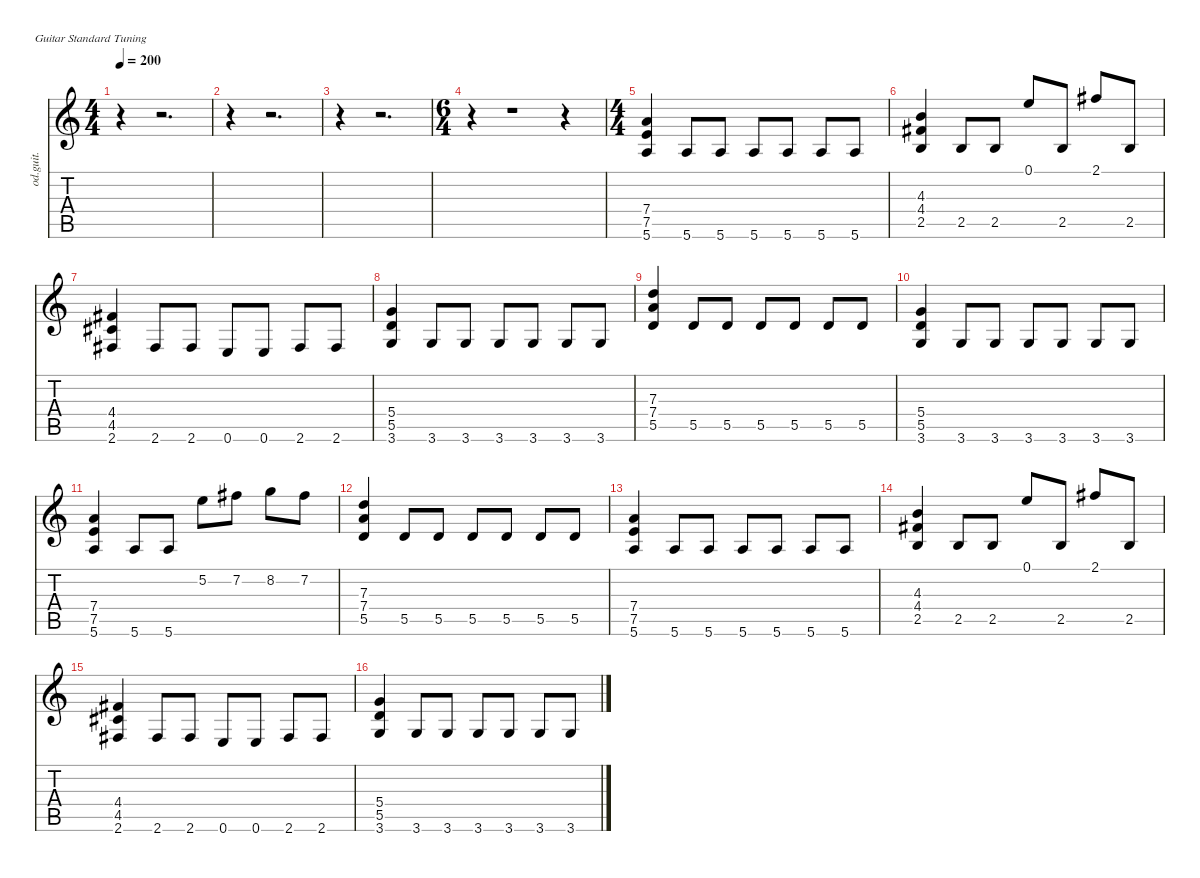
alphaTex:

\defaultSystemsLayout 4
\hideDynamics
\bracketExtendMode nobrackets
\track ("Second Guitar" "od.guit.") {instrument overdrivenguitar}
\staff {score tabs}
\tuning (E4 B3 G3 D3 A2 E2)
\ts (4 4)
\tempo 200
\clef g2
\ks c
r.4{dy f} r.2{d} |
r.4 r.2{d} |
r.4 r.2{d} |
\ts (6 4)
\beaming (8 6 6)
r.4 r.1 r.4 |
\ts (4 4)
\beaming (8 2 2 2 2)
(7.4 7.5 5.6).4 5.6.8 5.6.8 5.6.8 5.6.8 5.6.8 5.6.8 |
(4.3 4.4{acc #} 2.5).4 2.5.8 2.5.8 0.1.8 2.5.8 2.1{acc #}.8 2.5.8 |
(4.4{acc #} 4.5{acc #} 2.6{acc #}).4 2.6{acc #}.8 2.6{acc #}.8 0.6.8 0.6.8 2.6{acc #}.8 2.6{acc #}.8 |
(5.4 5.5 3.6).4 3.6.8 3.6.8 3.6.8 3.6.8 3.6.8 3.6.8 |
(7.3 7.4 5.5).4 5.5.8 5.5.8 5.5.8 5.5.8 5.5.8 5.5.8 |
(5.4 5.5 3.6).4 3.6.8 3.6.8 3.6.8 3.6.8 3.6.8 3.6.8 |
(7.4 7.5 5.6).4 5.6.8 5.6.8 5.2.8 7.2{acc #}.8 8.2.8 7.2{acc #}.8 |
(7.3 7.4 5.5).4 5.5.8 5.5.8 5.5.8 5.5.8 5.5.8 5.5.8 |
(7.4 7.5 5.6).4 5.6.8 5.6.8 5.6.8 5.6.8 5.6.8 5.6.8 |
(4.3 4.4{acc #} 2.5).4 2.5.8 2.5.8 0.1.8 2.5.8 2.1{acc #}.8 2.5.8 |
(4.4{acc #} 4.5{acc #} 2.6{acc #}).4 2.6{acc #}.8 2.6{acc #}.8 0.6.8 0.6.8 2.6{acc #}.8 2.6{acc #}.8 |
(5.4 5.5 3.6).4 3.6.8 3.6.8 3.6.8 3.6.8 3.6.8 3.6.8
